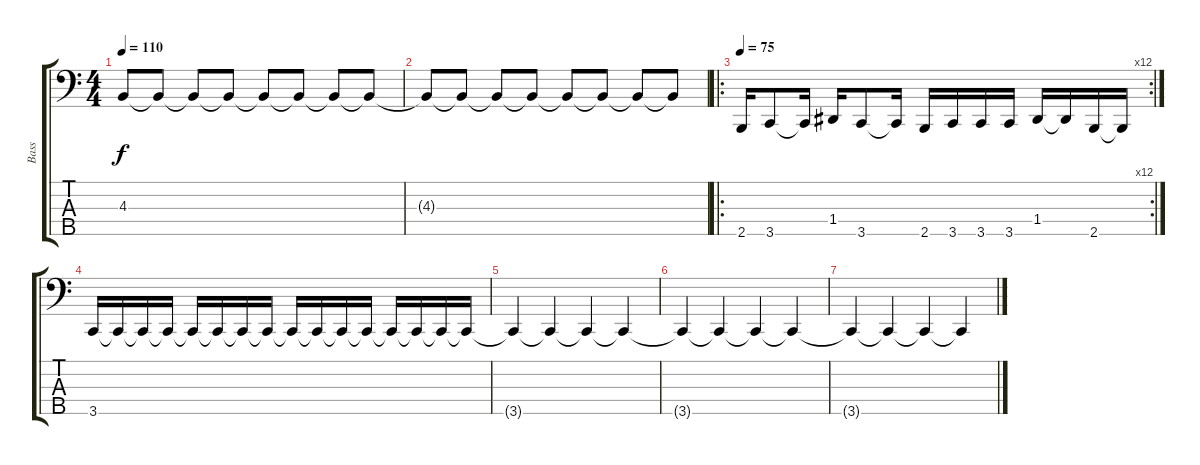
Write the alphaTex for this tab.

\track ("Bass" "Bass") {instrument acousticguitarnylon}
\staff {score tabs}
\tuning (F2 C2 G1 D1 A0) {hide}
\ts (4 4)
\tempo 110
\clef f4
\ks c
4.3{t}.8{dy f} 4.3{t}.8 4.3{t}.8 4.3{t}.8 4.3{t}.8 4.3{t}.8 4.3{t}.8 4.3{t}.8 |
4.3{t}.8 4.3{t}.8 4.3{t}.8 4.3{t}.8 4.3{t}.8 4.3{t}.8 4.3{t}.8 4.3{t}.8 |
\ro
\rc 12
\tempo 75
2.5.16 3.5.8 3.5{t}.16 1.4.16 3.5.8 3.5{t}.16 2.5.16 3.5.16 3.5.16 3.5.16 1.4.16 1.4{t}.16 2.5.16 2.5{t}.16 |
3.5.16 3.5{t}.16 3.5{t}.16 3.5{t}.16 3.5{t}.16 3.5{t}.16 3.5{t}.16 3.5{t}.16 3.5{t}.16 3.5{t}.16 3.5{t}.16 3.5{t}.16 3.5{t}.16 3.5{t}.16 3.5{t}.16 3.5{t}.16 |
3.5{t}.4 3.5{t}.4 3.5{t}.4 3.5{t}.4 |
3.5{t}.4 3.5{t}.4 3.5{t}.4 3.5{t}.4 |
3.5{t}.4 3.5{t}.4 3.5{t}.4 3.5{t}.4
